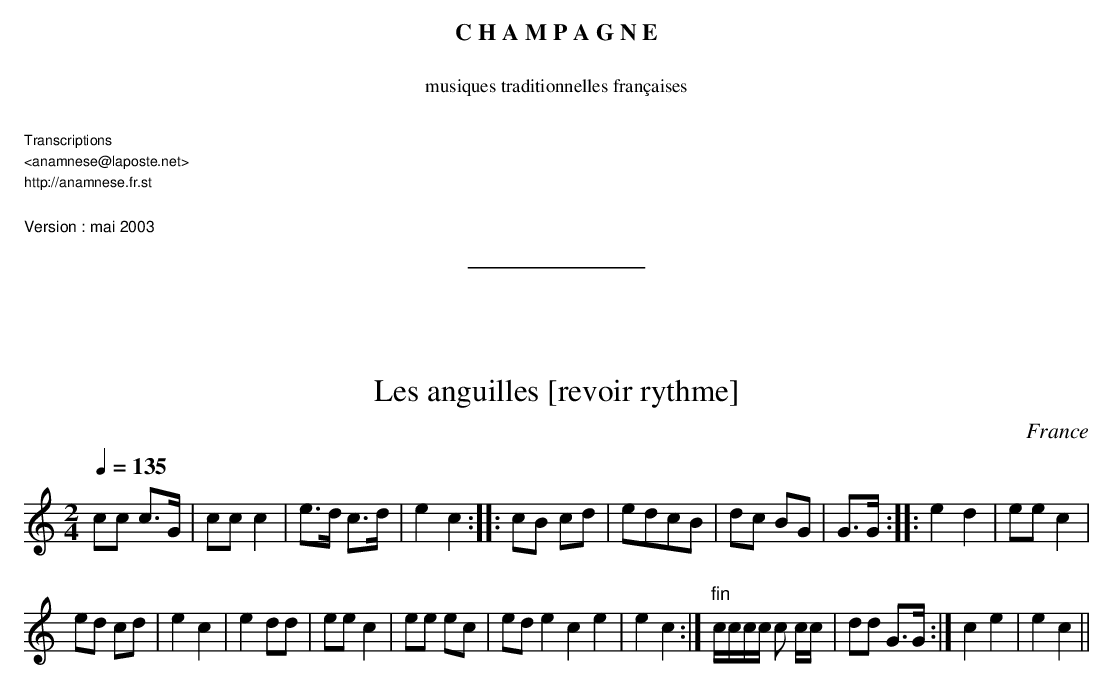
X:1
T:Les anguilles [revoir rythme]
O:France
M:2/4
L:1/8
Q:1/4=135
K:C
cc c>G | cc c2 | e>d c>d | e2 c2 :: cB cd | edcB | dc BG | G>G :: e2d2 | ee c2 |
ed cd | e2c2 | e2 dd | ee c2 | ee ec | ed e2 c2 e2 | e2 c2 :| "fin" c/c/c/c/ c c/c/ | dd G>G :| c2 e2 | e2 c2 ||
